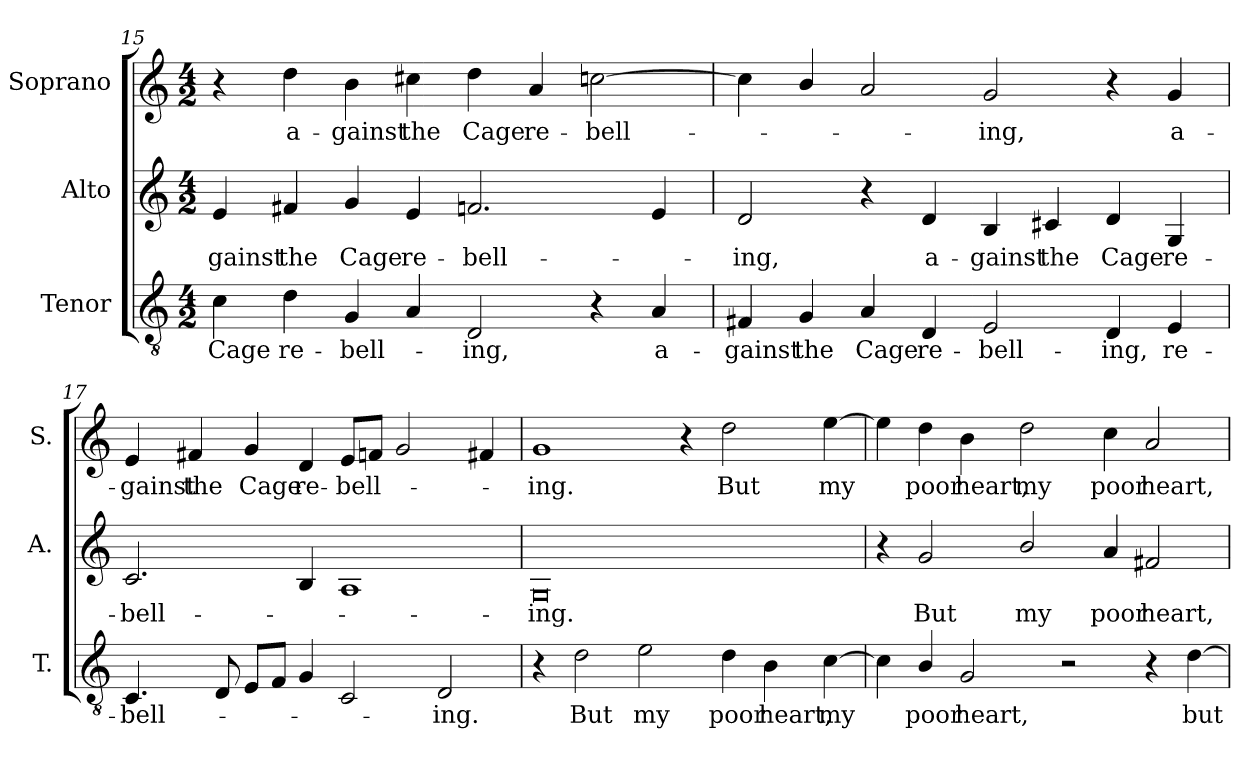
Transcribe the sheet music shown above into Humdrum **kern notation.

**kern	**text	**kern	**text	**kern	**text
*part3	*part3	*part2	*part2	*part1	*part1
*staff3	*staff3	*staff2	*staff2	*staff1	*staff1
*I"Tenor	*	*I"Alto	*	*I"Soprano	*
*I'T.	*	*I'A.	*	*I'S.	*
*clefGv2	*	*clefG2	*	*clefG2	*
*ITrd7c12	*	*	*	*	*
*k[]	*	*k[]	*	*k[]	*
*C:	*	*C:	*	*C:	*
*M4/2	*	*M4/2	*	*M4/2	*
=15	=15	=15	=15	=15	=15
!	!LO:LY:b:color=#000000	!	!	!	!
!	!	!	!LO:LY:b:color=#000000	!	!
4Ci\	Cage	4ei/	-gainst	4r	.
!	!LO:LY:b:color=#000000	!	!	!	!
!	!	!	!LO:LY:b:color=#000000	!	!
!	!	!	!	!	!LO:LY:b:color=#000000
4Di\	re-	4f#Xi/	the	4ddi\	a-
!	!LO:LY:b:color=#000000	!	!	!	!
!	!	!	!LO:LY:b:color=#000000	!	!
!	!	!	!	!	!LO:LY:b:color=#000000
4GGi/	-bell-	4gi/	Cage	4bi\	-gainst
!	!	!	!LO:LY:b:color=#000000	!	!
!	!	!	!	!	!LO:LY:b:color=#000000
4AAi/	.	4ei/	re-	4cc#Xi\	the
!	!LO:LY:b:color=#000000	!	!	!	!
!	!	!	!LO:LY:b:color=#000000	!	!
!	!	!	!	!	!LO:LY:b:color=#000000
2DDi/	-ing,	2.fni/	-bell-	4ddi\	Cage
!	!	!	!	!	!LO:LY:b:color=#000000
.	.	.	.	4ai/	re-
!	!	!	!	!	!LO:LY:b:color=#000000
4r	.	.	.	[2ccni\	-bell-
!	!LO:LY:b:color=#000000	!	!	!	!
4AAi/	a-	4ei/	.	.	.
!!LO:PB:g=z
=16	=16	=16	=16	=16	=16
!	!LO:LY:b:color=#000000	!	!	!	!
!	!	!	!LO:LY:b:color=#000000	!	!
4FF#Xi/	-gainst	2di/	-ing,	4cci\]	.
!	!LO:LY:b:color=#000000	!	!	!	!
4GGi/	the	.	.	4bi/	.
!	!LO:LY:b:color=#000000	!	!	!	!
4AAi/	Cage	4r	.	2ai/	.
!	!LO:LY:b:color=#000000	!	!	!	!
!	!	!	!LO:LY:b:color=#000000	!	!
4DDi/	re-	4di/	a-	.	.
!	!LO:LY:b:color=#000000	!	!	!	!
!	!	!	!LO:LY:b:color=#000000	!	!
!	!	!	!	!	!LO:LY:b:color=#000000
2EEi/	-bell-	4Bi/	-gainst	2gi/	-ing,
!	!	!	!LO:LY:b:color=#000000	!	!
.	.	4c#Xi/	the	.	.
!	!LO:LY:b:color=#000000	!	!	!	!
!	!	!	!LO:LY:b:color=#000000	!	!
4DDi/	-ing,	4di/	Cage	4r	.
!	!LO:LY:b:color=#000000	!	!	!	!
!	!	!	!LO:LY:b:color=#000000	!	!
!	!	!	!	!	!LO:LY:b:color=#000000
4EEi/	re-	4Gi/	re-	4gi/	a-
=17	=17	=17	=17	=17	=17
!	!LO:LY:b:color=#000000	!	!	!	!
!	!	!	!LO:LY:b:color=#000000	!	!
!	!	!	!	!	!LO:LY:b:color=#000000
4.CCi/	-bell-	2.ci/	-bell-	4ei/	-gainst
!	!	!	!	!	!LO:LY:b:color=#000000
.	.	.	.	4f#Xi/	the
8DDi/	.	.	.	.	.
!	!	!	!	!	!LO:LY:b:color=#000000
8EEi/L	.	.	.	4gi/	Cage
8FFi/J	.	.	.	.	.
!	!	!	!	!	!LO:LY:b:color=#000000
4GGi/	.	4Bi/	.	4di/	re-
!	!	!	!	!	!LO:LY:b:color=#000000
2CCi/	.	1Ai	.	8ei/L	-bell-
.	.	.	.	8fni/J	.
.	.	.	.	2gi/	.
!	!LO:LY:b:color=#000000	!	!	!	!
2DDi/	-ing.	.	.	.	.
.	.	.	.	4f#Xi/	.
=18	=18	=18	=18	=18	=18
!	!	!	!LO:LY:b:color=#000000	!	!
!	!	!	!	!	!LO:LY:b:color=#000000
4r	.	0Gi	-ing.	1gi	-ing.
!	!LO:LY:b:color=#000000	!	!	!	!
2Di\	But	.	.	.	.
!	!LO:LY:b:color=#000000	!	!	!	!
2Ei\	my	.	.	.	.
.	.	.	.	4r	.
!	!LO:LY:b:color=#000000	!	!	!	!
!	!	!	!	!	!LO:LY:b:color=#000000
4Di\	poor	.	.	2ddi\	But
!	!LO:LY:b:color=#000000	!	!	!	!
4BBi\	heart,	.	.	.	.
!	!LO:LY:b:color=#000000	!	!	!	!
!	!	!	!	!	!LO:LY:b:color=#000000
[4Ci\	my	.	.	[4eei\	my
!!LO:LB:g=z
=19	=19	=19	=19	=19	=19
4Ci\]	.	4r	.	4eei\]	.
!	!LO:LY:b:color=#000000	!	!	!	!
!	!	!	!LO:LY:b:color=#000000	!	!
!	!	!	!	!	!LO:LY:b:color=#000000
4BBi/	poor	2gi/	But	4ddi\	poor
!	!LO:LY:b:color=#000000	!	!	!	!
!	!	!	!	!	!LO:LY:b:color=#000000
2GGi/	heart,	.	.	4bi\	heart,
!	!	!	!LO:LY:b:color=#000000	!	!
!	!	!	!	!	!LO:LY:b:color=#000000
.	.	2bi/	my	2ddi\	my
2r	.	.	.	.	.
!	!	!	!LO:LY:b:color=#000000	!	!
!	!	!	!	!	!LO:LY:b:color=#000000
.	.	4ai/	poor	4cci\	poor
!	!	!	!LO:LY:b:color=#000000	!	!
!	!	!	!	!	!LO:LY:b:color=#000000
4r	.	2f#Xi/	heart,	2ai/	heart,
!	!LO:LY:b:color=#000000	!	!	!	!
[4Di\	but	.	.	.	.
=	=	=	=	=	=
*-	*-	*-	*-	*-	*-
